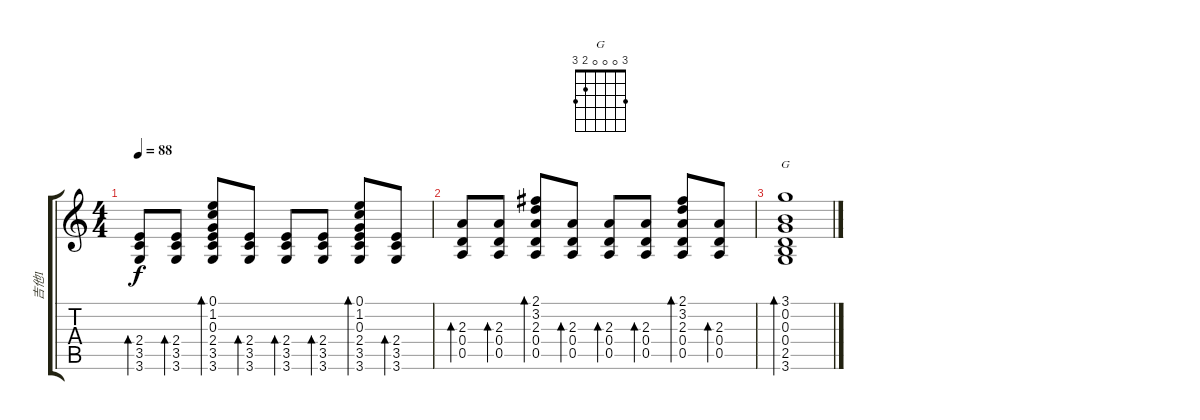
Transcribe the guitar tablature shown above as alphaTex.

\track ("吉他1" "吉他1") {instrument acousticguitarsteel}
\staff {score tabs}
\tuning (E4 B3 G3 D3 A2 E2) {hide}
\chord ("G" 3 0 0 0 2 3)
\ts (4 4)
\tempo 88
\clef g2
\ks c
(2.4 3.5 3.6).8{bd 60 dy f} (2.4 3.5 3.6).8{bd 60} (0.1 1.2 0.3 2.4 3.5 3.6).8{bd 60} (2.4 3.5 3.6).8{bd 60} (2.4 3.5 3.6).8{bd 60} (2.4 3.5 3.6).8{bd 60} (0.1 1.2 0.3 2.4 3.5 3.6).8{bd 60} (2.4 3.5 3.6).8{bd 60} |
(2.3 0.4 0.5).8{bd 60} (2.3 0.4 0.5).8{bd 60} (2.1 3.2 2.3 0.4 0.5).8{bd 60} (2.3 0.4 0.5).8{bd 60} (2.3 0.4 0.5).8{bd 60} (2.3 0.4 0.5).8{bd 60} (2.1 3.2 2.3 0.4 0.5).8{bd 60} (2.3 0.4 0.5).8{bd 60} |
(3.1 0.2 0.3 0.4 2.5 3.6).1{bd 120 ch "G"}
